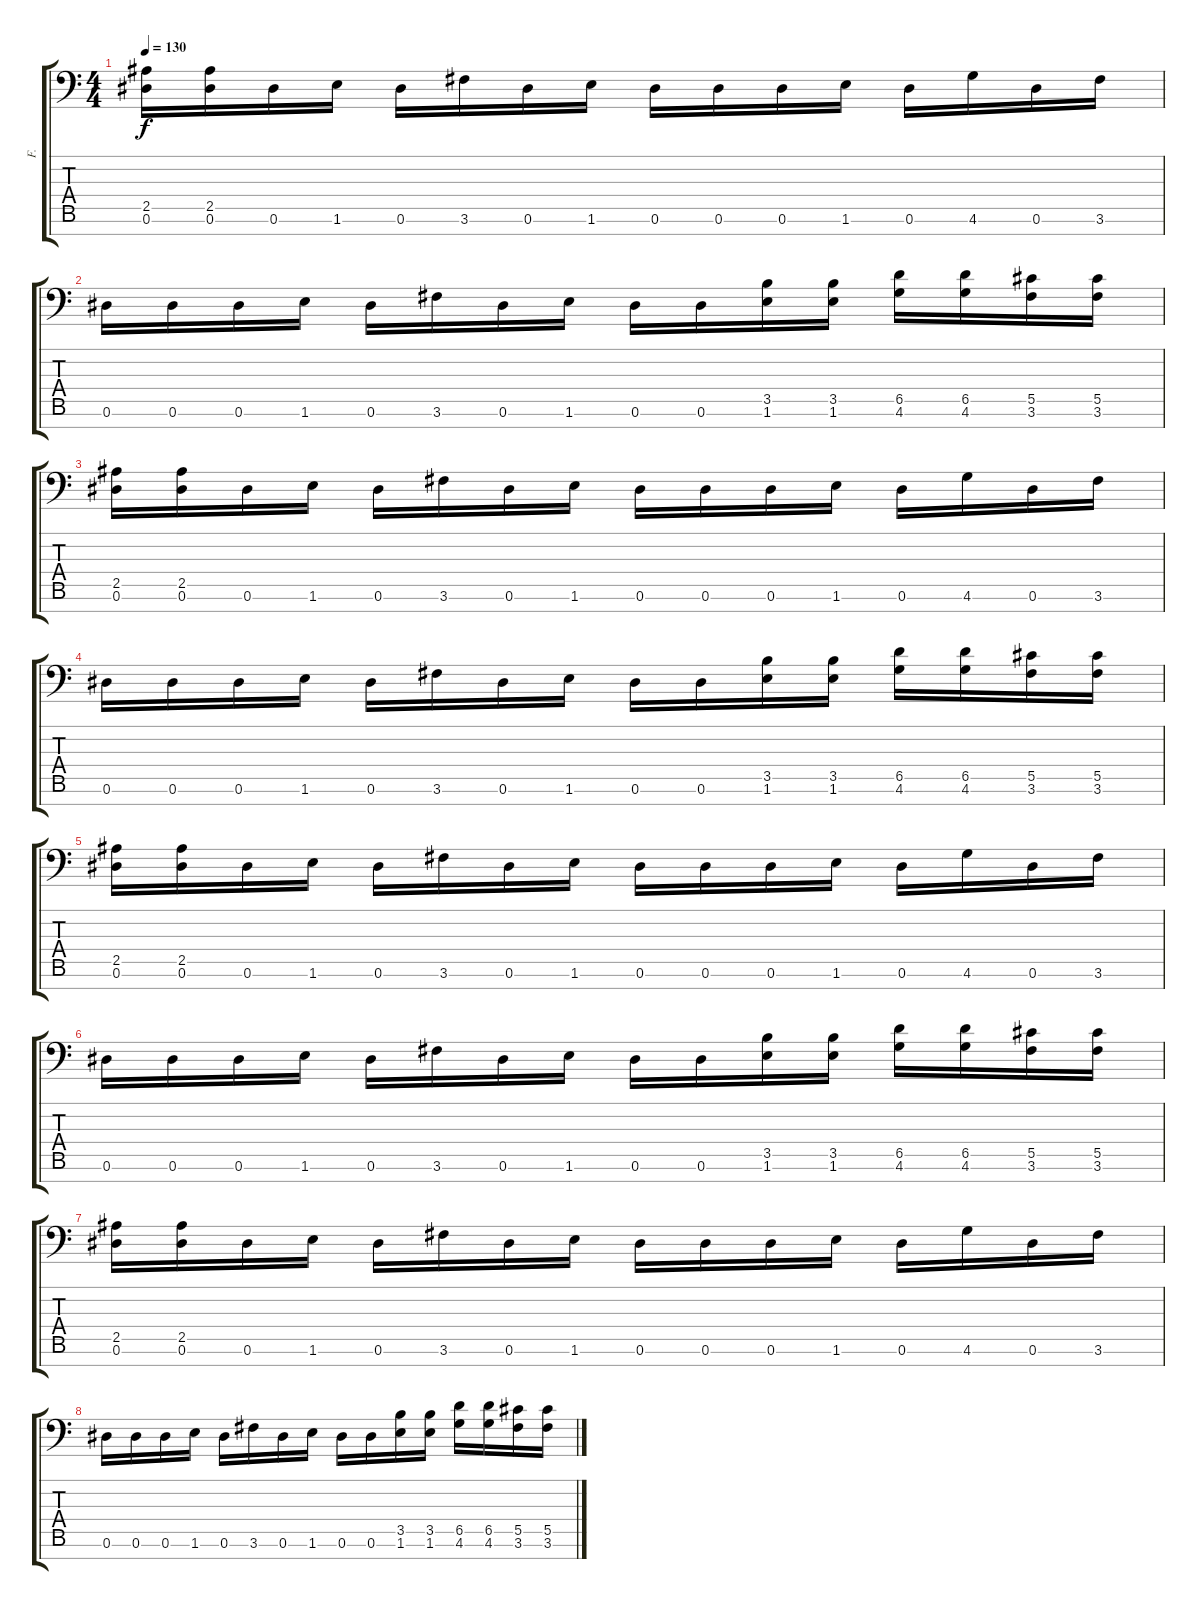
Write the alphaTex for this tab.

\track ("F." "F.") {instrument distortionguitar}
\staff {score tabs}
\tuning (Eb4 Bb3 Gb3 Db3 Ab2 Eb2 Bb1) {hide}
\ts (4 4)
\tempo 130
\clef f4
\ks c
(2.5 0.6).16{dy f} (2.5 0.6).16 0.6.16 1.6.16 0.6.16 3.6.16 0.6.16 1.6.16 0.6.16 0.6.16 0.6.16 1.6.16 0.6.16 4.6.16 0.6.16 3.6.16 |
0.6.16 0.6.16 0.6.16 1.6.16 0.6.16 3.6.16 0.6.16 1.6.16 0.6.16 0.6.16 (3.5 1.6).16 (3.5 1.6).16 (6.5 4.6).16 (6.5 4.6).16 (5.5 3.6).16 (5.5 3.6).16 |
(2.5 0.6).16 (2.5 0.6).16 0.6.16 1.6.16 0.6.16 3.6.16 0.6.16 1.6.16 0.6.16 0.6.16 0.6.16 1.6.16 0.6.16 4.6.16 0.6.16 3.6.16 |
0.6.16 0.6.16 0.6.16 1.6.16 0.6.16 3.6.16 0.6.16 1.6.16 0.6.16 0.6.16 (3.5 1.6).16 (3.5 1.6).16 (6.5 4.6).16 (6.5 4.6).16 (5.5 3.6).16 (5.5 3.6).16 |
(2.5 0.6).16 (2.5 0.6).16 0.6.16 1.6.16 0.6.16 3.6.16 0.6.16 1.6.16 0.6.16 0.6.16 0.6.16 1.6.16 0.6.16 4.6.16 0.6.16 3.6.16 |
0.6.16 0.6.16 0.6.16 1.6.16 0.6.16 3.6.16 0.6.16 1.6.16 0.6.16 0.6.16 (3.5 1.6).16 (3.5 1.6).16 (6.5 4.6).16 (6.5 4.6).16 (5.5 3.6).16 (5.5 3.6).16 |
(2.5 0.6).16 (2.5 0.6).16 0.6.16 1.6.16 0.6.16 3.6.16 0.6.16 1.6.16 0.6.16 0.6.16 0.6.16 1.6.16 0.6.16 4.6.16 0.6.16 3.6.16 |
0.6.16 0.6.16 0.6.16 1.6.16 0.6.16 3.6.16 0.6.16 1.6.16 0.6.16 0.6.16 (3.5 1.6).16 (3.5 1.6).16 (6.5 4.6).16 (6.5 4.6).16 (5.5 3.6).16 (5.5 3.6).16
